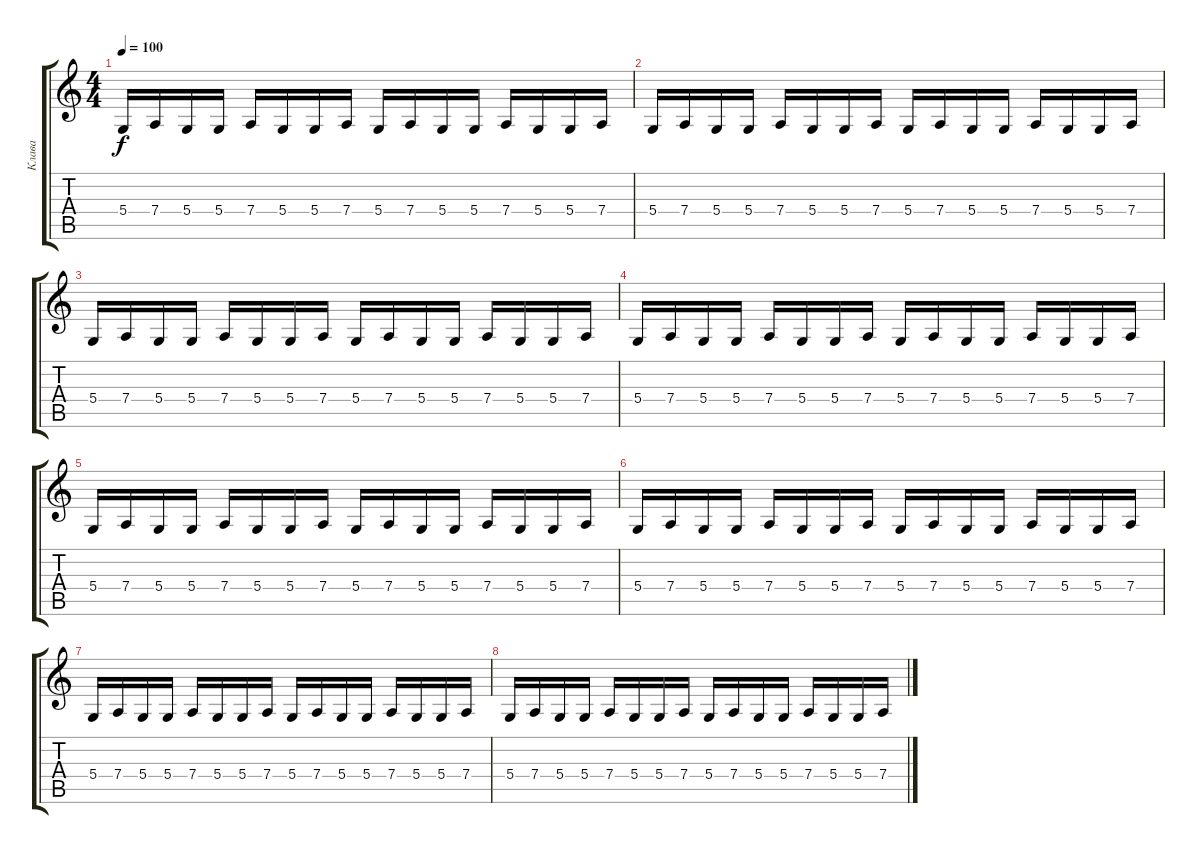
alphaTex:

\track ("Клава" "Клава") {instrument electricgrandpiano}
\staff {score tabs}
\tuning (E4 B3 G3 D3 A2 E2) {hide}
\ts (4 4)
\tempo 100
\clef g2
\ks c
5.4.16{dy f} 7.4.16 5.4.16 5.4.16 7.4.16 5.4.16 5.4.16 7.4.16 5.4.16 7.4.16 5.4.16 5.4.16 7.4.16 5.4.16 5.4.16 7.4.16 |
5.4.16 7.4.16 5.4.16 5.4.16 7.4.16 5.4.16 5.4.16 7.4.16 5.4.16 7.4.16 5.4.16 5.4.16 7.4.16 5.4.16 5.4.16 7.4.16 |
5.4.16 7.4.16 5.4.16 5.4.16 7.4.16 5.4.16 5.4.16 7.4.16 5.4.16 7.4.16 5.4.16 5.4.16 7.4.16 5.4.16 5.4.16 7.4.16 |
5.4.16 7.4.16 5.4.16 5.4.16 7.4.16 5.4.16 5.4.16 7.4.16 5.4.16 7.4.16 5.4.16 5.4.16 7.4.16 5.4.16 5.4.16 7.4.16 |
5.4.16 7.4.16 5.4.16 5.4.16 7.4.16 5.4.16 5.4.16 7.4.16 5.4.16 7.4.16 5.4.16 5.4.16 7.4.16 5.4.16 5.4.16 7.4.16 |
5.4.16 7.4.16 5.4.16 5.4.16 7.4.16 5.4.16 5.4.16 7.4.16 5.4.16 7.4.16 5.4.16 5.4.16 7.4.16 5.4.16 5.4.16 7.4.16 |
5.4.16 7.4.16 5.4.16 5.4.16 7.4.16 5.4.16 5.4.16 7.4.16 5.4.16 7.4.16 5.4.16 5.4.16 7.4.16 5.4.16 5.4.16 7.4.16 |
5.4.16 7.4.16 5.4.16 5.4.16 7.4.16 5.4.16 5.4.16 7.4.16 5.4.16 7.4.16 5.4.16 5.4.16 7.4.16 5.4.16 5.4.16 7.4.16
